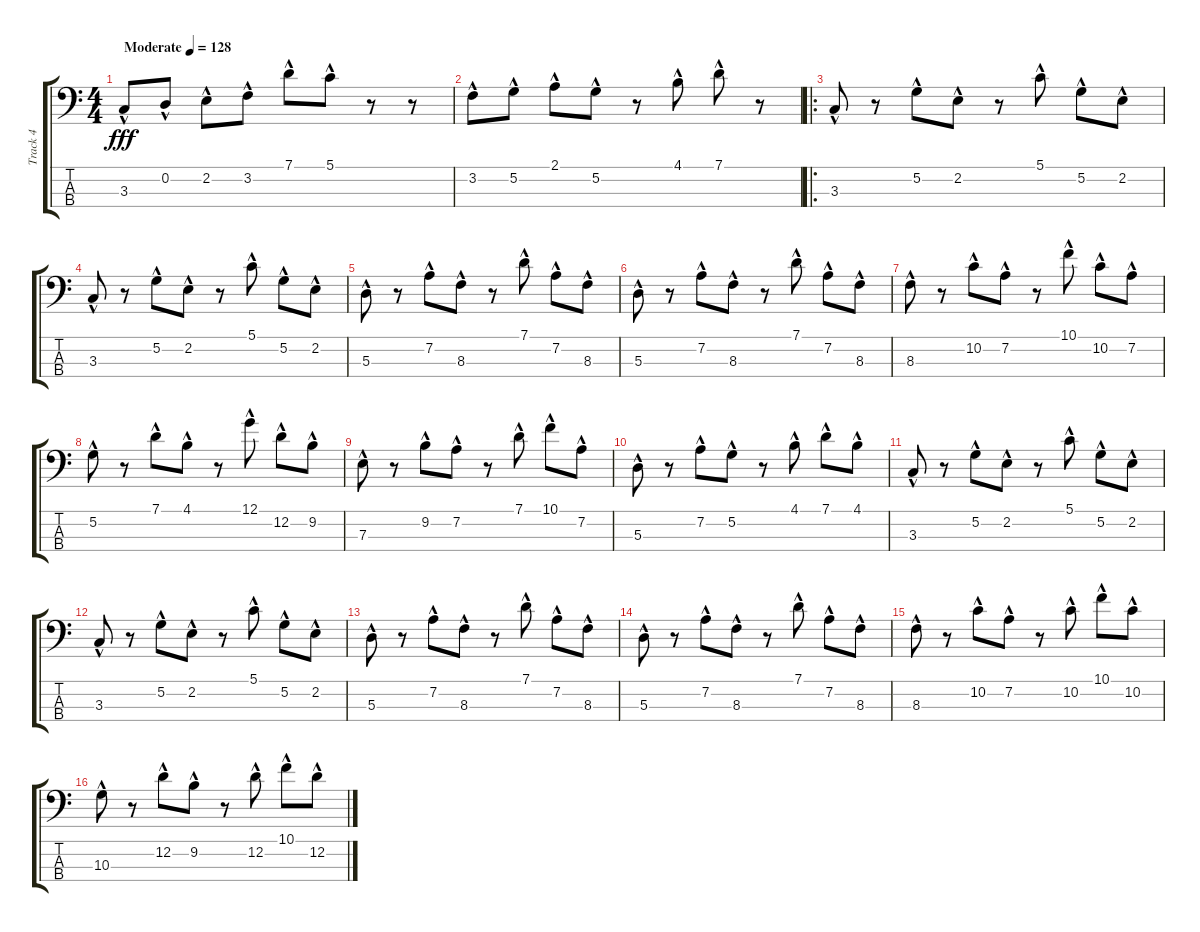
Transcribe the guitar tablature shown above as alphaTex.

\track ("Track 4" "Track 4") {instrument electricbasspick bank 2}
\staff {score tabs}
\tuning (G2 D2 A1 E1) {hide}
\ts (4 4)
\tempo (128 "Moderate")
\clef f4
\ks c
3.3{hac}.8{dy fff instrument electricbasspick} 0.2{hac}.8 2.2{hac}.8 3.2{hac}.8 7.1{hac}.8 5.1{hac}.8 r.8 r.8 |
3.2{hac}.8 5.2{hac}.8 2.1{hac}.8 5.2{hac}.8 r.8 4.1{hac}.8 7.1{hac}.8 r.8 |
\ro
3.3{hac}.8 r.8 5.2{hac}.8 2.2{hac}.8 r.8 5.1{hac}.8 5.2{hac}.8 2.2{hac}.8 |
3.3{hac}.8 r.8 5.2{hac}.8 2.2{hac}.8 r.8 5.1{hac}.8 5.2{hac}.8 2.2{hac}.8 |
5.3{hac}.8 r.8 7.2{hac}.8 8.3{hac}.8 r.8 7.1{hac}.8 7.2{hac}.8 8.3{hac}.8 |
5.3{hac}.8 r.8 7.2{hac}.8 8.3{hac}.8 r.8 7.1{hac}.8 7.2{hac}.8 8.3{hac}.8 |
8.3{hac}.8 r.8 10.2{hac}.8 7.2{hac}.8 r.8 10.1{hac}.8 10.2{hac}.8 7.2{hac}.8 |
5.2{hac}.8 r.8 7.1{hac}.8 4.1{hac}.8 r.8 12.1{hac}.8 12.2{hac}.8 9.2{hac}.8 |
7.3{hac}.8 r.8 9.2{hac}.8 7.2{hac}.8 r.8 7.1{hac}.8 10.1{hac}.8 7.2{hac}.8 |
5.3{hac}.8 r.8 7.2{hac}.8 5.2{hac}.8 r.8 4.1{hac}.8 7.1{hac}.8 4.1{hac}.8 |
3.3{hac}.8 r.8 5.2{hac}.8 2.2{hac}.8 r.8 5.1{hac}.8 5.2{hac}.8 2.2{hac}.8 |
3.3{hac}.8 r.8 5.2{hac}.8 2.2{hac}.8 r.8 5.1{hac}.8 5.2{hac}.8 2.2{hac}.8 |
5.3{hac}.8 r.8 7.2{hac}.8 8.3{hac}.8 r.8 7.1{hac}.8 7.2{hac}.8 8.3{hac}.8 |
5.3{hac}.8 r.8 7.2{hac}.8 8.3{hac}.8 r.8 7.1{hac}.8 7.2{hac}.8 8.3{hac}.8 |
8.3{hac}.8 r.8 10.2{hac}.8 7.2{hac}.8 r.8 10.2{hac}.8 10.1{hac}.8 10.2{hac}.8 |
10.3{hac}.8 r.8 12.2{hac}.8 9.2{hac}.8 r.8 12.2{hac}.8 10.1{hac}.8 12.2{hac}.8
